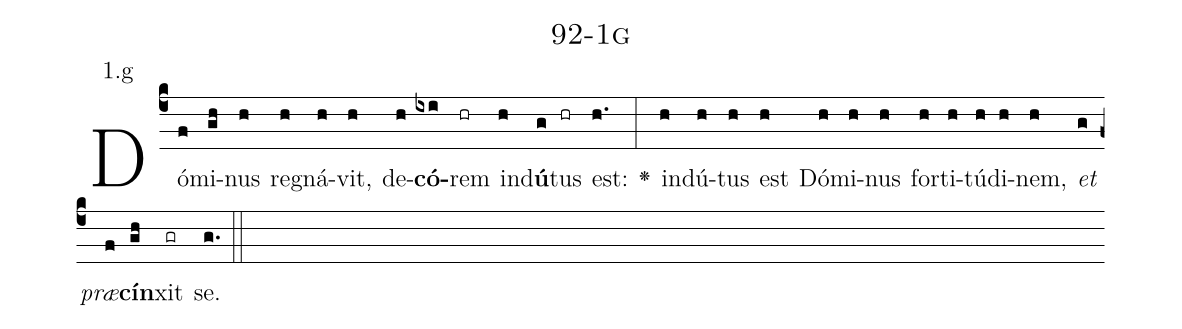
name: 92-1g;
annotation: 1.g;
%%
(c4)Dó(f)mi(gh)nus(h) re(h)gná(h)vit,(h) de(h)<b>có</b>(ixi)rem(hr) ind(h)<b>ú</b>(g)tus(hr) est:(h.) <v>\greheightstar</v>(:) ind(h)ú(h)tus(h) est(h) Dó(h)mi(h)nus(h) for(h)ti(h)tú(h)di(h)nem,(h) <i>et</i>(g) <i>præ</i>(f)<b>cín</b>(gh)xit(gr) se.(g.) (::)


%E(h) u(h) o(g) u(f) a(gh) e.(g.) (::)
